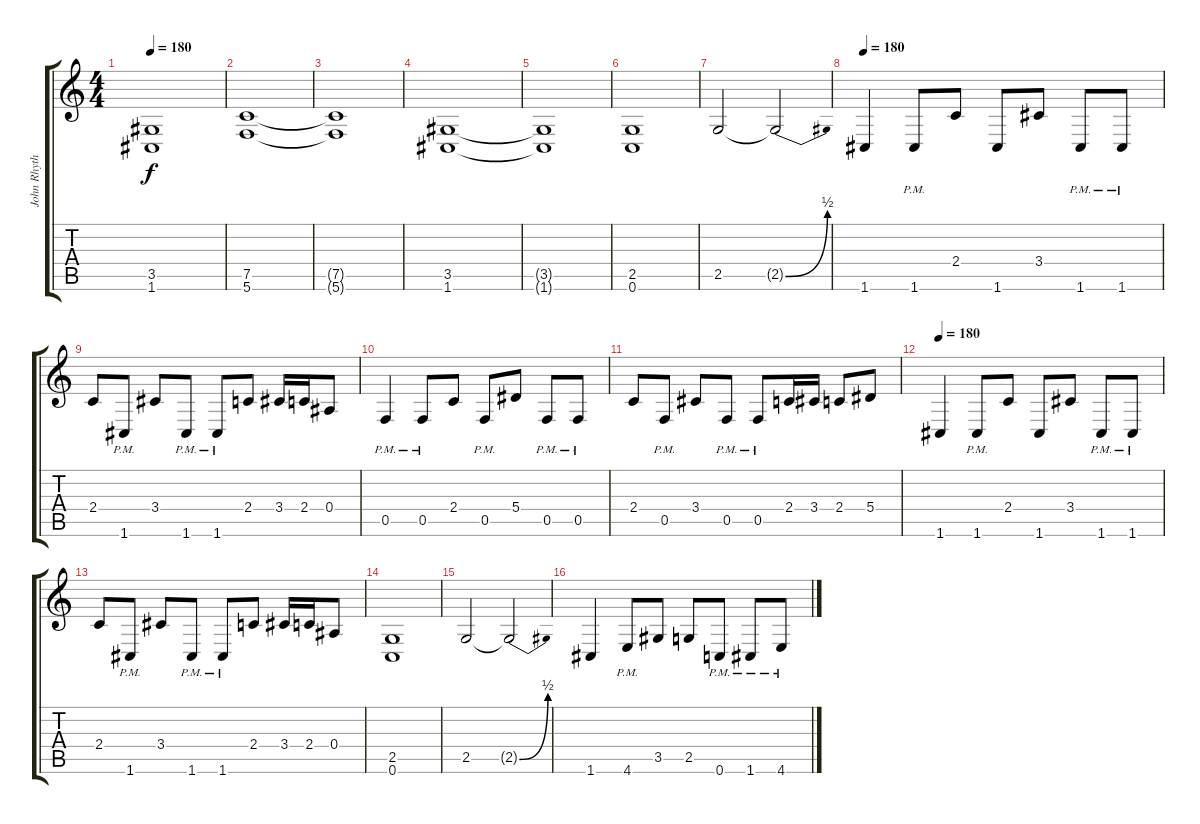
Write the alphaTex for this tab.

\track ("John Rhythm" "John Rhyth") {instrument distortionguitar}
\staff {score tabs}
\tuning (C4 G3 Eb3 Bb2 F2 C2) {hide}
\ts (4 4)
\tempo 180
\clef g2
\ks c
(3.5{t} 1.6{t}).1{dy f} |
(7.5 5.6).1 |
(7.5{t} 5.6{t}).1 |
(3.5 1.6).1 |
(3.5{t} 1.6{t}).1 |
(2.5 0.6).1 |
2.5.2 2.5{be (bend 0 0 60 2) t}.2 |
\tempo 180
1.6.4 1.6{pm}.8 2.4.8 1.6.8 3.4.8 1.6{pm}.8 1.6{pm}.8 |
2.4.8 1.6{pm}.8 3.4.8 1.6{pm}.8 1.6{pm}.8 2.4.8 3.4.16 2.4.16 0.4.8 |
0.5{pm}.4 0.5{pm}.8 2.4.8 0.5{pm}.8 5.4.8 0.5{pm}.8 0.5{pm}.8 |
2.4.8 0.5{pm}.8 3.4.8 0.5{pm}.8 0.5{pm}.8 2.4.16 3.4.16 2.4.8 5.4.8 |
\tempo 180
1.6.4 1.6{pm}.8 2.4.8 1.6.8 3.4.8 1.6{pm}.8 1.6{pm}.8 |
2.4.8 1.6{pm}.8 3.4.8 1.6{pm}.8 1.6{pm}.8 2.4.8 3.4.16 2.4.16 0.4.8 |
(2.5 0.6).1 |
2.5.2 2.5{be (bend 0 0 60 2) t}.2 |
1.6.4 4.6{pm}.8 3.5.8 2.5.8 0.6{pm}.8 1.6{pm}.8 4.6{pm}.8
